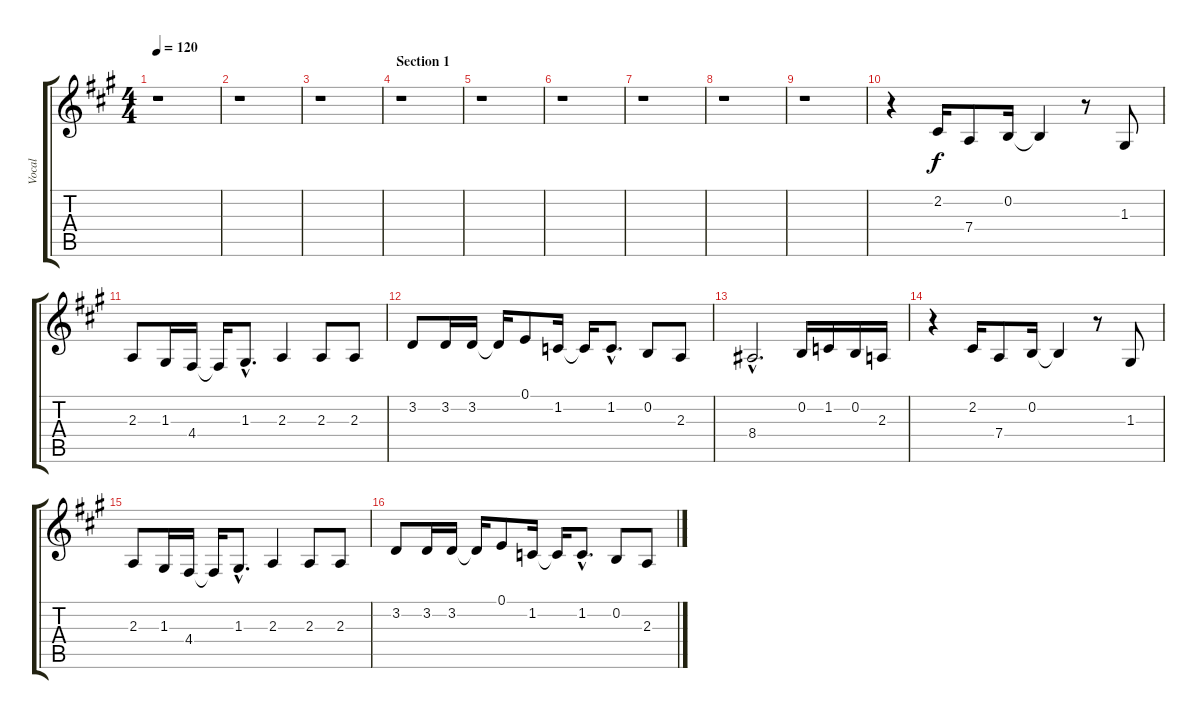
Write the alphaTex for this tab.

\track ("Vocal" "Vocal") {instrument synthvoice}
\staff {score tabs}
\tuning (E4 B3 G3 D3 A2 E2) {hide}
\ts (4 4)
\tempo 120
\clef g2
\ks a
r.1{dy f instrument synthvoice} |
r.1 |
r.1 |
\section ("" "Section 1")
r.1 |
r.1 |
r.1 |
r.1 |
r.1 |
r.1 |
r.4 2.2.16 7.4.8 0.2.16 0.2{t}.4 r.8 1.3.8 |
2.3.8 1.3.16 4.4.16 4.4{t}.16 1.3{hac}.8{d} 2.3.4 2.3.8 2.3.8 |
3.2.8 3.2.16 3.2.16 3.2{t}.16 0.1.8 1.2.16 1.2{t}.16 1.2{hac}.8{d} 0.2.8 2.3.8 |
8.4{hac}.2{d} 0.2.16 1.2.16 0.2.16 2.3.16 |
r.4 2.2.16 7.4.8 0.2.16 0.2{t}.4 r.8 1.3.8 |
2.3.8 1.3.16 4.4.16 4.4{t}.16 1.3{hac}.8{d} 2.3.4 2.3.8 2.3.8 |
3.2.8 3.2.16 3.2.16 3.2{t}.16 0.1.8 1.2.16 1.2{t}.16 1.2{hac}.8{d} 0.2.8 2.3.8
